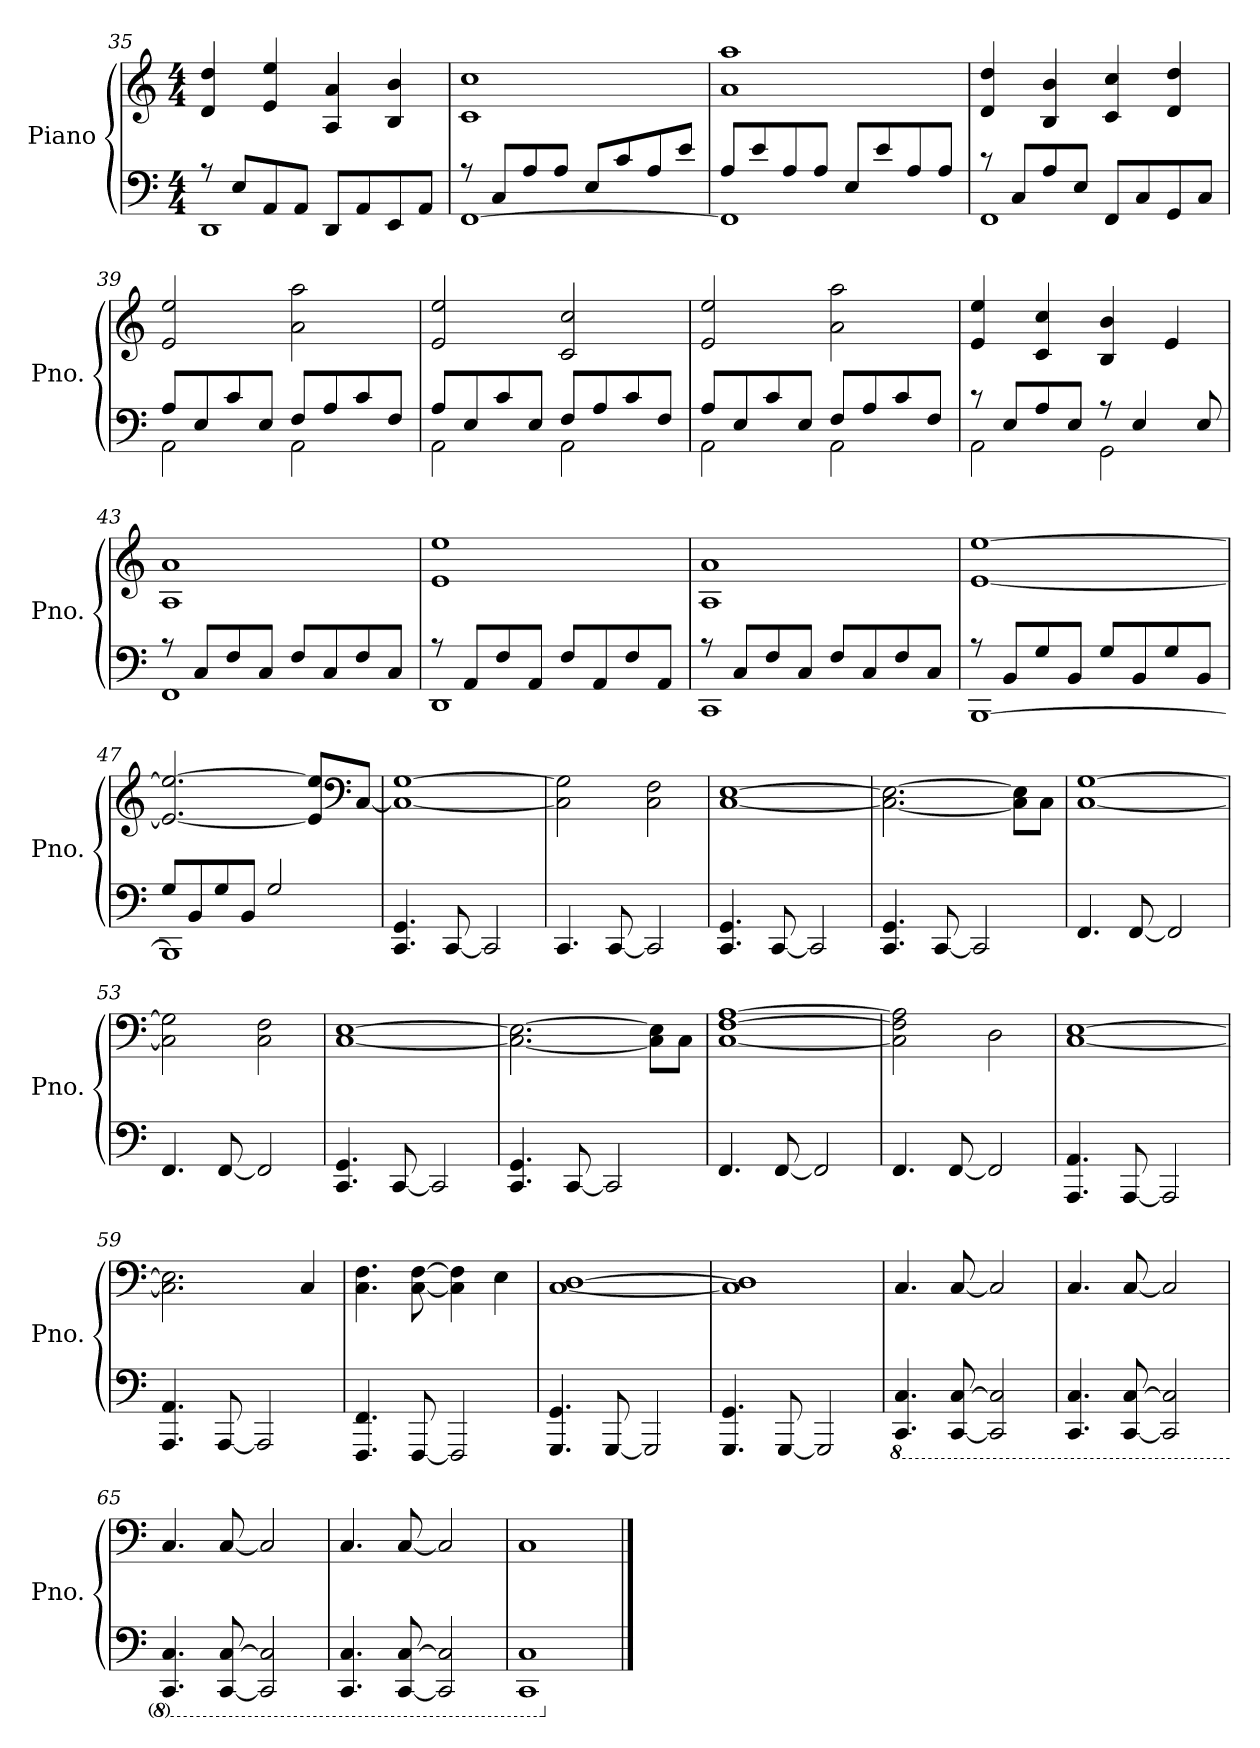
**kern	**kern
*part1	*part1
*staff2	*staff1
*I"Piano	*
*I'Pno.	*
*clefF4	*clefG2
*k[]	*k[]
*M4/4	*M4/4
=35	=35
*^	*
1DD	8rA	4d/ 4dd/
.	8E/L	.
.	8AA/	4e/ 4ee/
.	8AA/J	.
.	8DD/L	4A/ 4a/
.	8AA/	.
.	8EE/	4B/ 4b/
.	8AA/J	.
=36	=36	=36
[1FF	8rA	1c 1cc
.	8C/L	.
.	8A/	.
.	8A/J	.
.	8E/L	.
.	8c/	.
.	8A/	.
.	8e/J	.
!!LO:LB:g=z
=37	=37	=37
1FF]	8A/L	1a 1aa
.	8e/	.
.	8A/	.
.	8A/J	.
.	8E/L	.
.	8e/	.
.	8A/	.
.	8A/J	.
=38	=38	=38
1FF	8rc	4d/ 4dd/
.	8C/L	.
.	8A/	4B/ 4b/
.	8E/J	.
.	8FF/L	4c/ 4cc/
.	8C/	.
.	8GG/	4d/ 4dd/
.	8C/J	.
=39	=39	=39
2AA\	8A/L	2e/ 2ee/
.	8E/	.
.	8c/	.
.	8E/J	.
2AA\	8F/L	2a\ 2aa\
.	8A/	.
.	8c/	.
.	8F/J	.
!!LO:PB:g=z
=40	=40	=40
2AA\	8A/L	2e/ 2ee/
.	8E/	.
.	8c/	.
.	8E/J	.
2AA\	8F/L	2c/ 2cc/
.	8A/	.
.	8c/	.
.	8F/J	.
=41	=41	=41
2AA\	8A/L	2e/ 2ee/
.	8E/	.
.	8c/	.
.	8E/J	.
2AA\	8F/L	2a\ 2aa\
.	8A/	.
.	8c/	.
.	8F/J	.
=42	=42	=42
2AA\	8rc	4e/ 4ee/
.	8E/L	.
.	8A/	4c/ 4cc/
.	8E/J	.
2GG\	8rA	4B/ 4b/
.	4E/	.
.	.	4e/
.	8E/	.
!!LO:LB:g=z
=43	=43	=43
1FF	8rA	1A 1a
.	8C/L	.
.	8F/	.
.	8C/J	.
.	8F/L	.
.	8C/	.
.	8F/	.
.	8C/J	.
=44	=44	=44
1DD	8rA	1e 1ee
.	8AA/L	.
.	8F/	.
.	8AA/J	.
.	8F/L	.
.	8AA/	.
.	8F/	.
.	8AA/J	.
=45	=45	=45
1CC	8rA	1A 1a
.	8C/L	.
.	8F/	.
.	8C/J	.
.	8F/L	.
.	8C/	.
.	8F/	.
.	8C/J	.
!!LO:LB:g=z
=46	=46	=46
[1BBB	8rA	[1e [1ee
.	8BB/L	.
.	8G/	.
.	8BB/J	.
.	8G/L	.
.	8BB/	.
.	8G/	.
.	8BB/J	.
=47	=47	=47
1BBB]	8G/L	2.e/_ 2.ee/_
.	8BB/	.
.	8G/	.
.	8BB/J	.
.	2G/	.
.	.	8e/] 8ee/]L
*	*	*clefF4
.	.	[8C/J
*v	*v	*
!!LO:LB:g=z
=48	=48
4.CC/ 4.GG/	1C_ [1G
[8CC/	.
2CC/]	.
=49	=49
4.CC/	2C\] 2G\]
[8CC/	.
2CC/]	2C\ 2F\
=50	=50
4.CC/ 4.GG/	[1C [1E
[8CC/	.
2CC/]	.
=51	=51
4.CC/ 4.GG/	2.C\_ 2.E\_
[8CC/	.
2CC/]	.
.	8C\] 8E\]L
.	8C\J
!!LO:LB:g=z
=52	=52
4.FF/	[1C [1G
[8FF/	.
2FF/]	.
=53	=53
4.FF/	2C\] 2G\]
[8FF/	.
2FF/]	2C\ 2F\
=54	=54
4.CC/ 4.GG/	[1C [1E
[8CC/	.
2CC/]	.
=55	=55
4.CC/ 4.GG/	2.C\_ 2.E\_
[8CC/	.
2CC/]	.
.	8C\] 8E\]L
.	8C\J
!!LO:PB:g=z
=56	=56
4.FF/	[1C [1F [1A
[8FF/	.
2FF/]	.
=57	=57
4.FF/	2C\] 2F\] 2A\]
[8FF/	.
2FF/]	2D\
=58	=58
4.AAA/ 4.AA/	[1C [1E
[8AAA/	.
2AAA/]	.
=59	=59
4.AAA/ 4.AA/	2.C\] 2.E\]
[8AAA/	.
2AAA/]	.
.	4C/
!!LO:LB:g=z
=60	=60
4.FFF/ 4.FF/	4.C\ 4.F\
[8FFF/	[8C\ [8F\
2FFF/]	4C\] 4F\]
.	4E\
=61	=61
4.GGG/ 4.GG/	[1C [1D
[8GGG/	.
2GGG/]	.
=62	=62
4.GGG/ 4.GG/	1C] 1D]
[8GGG/	.
2GGG/]	.
!!LO:LB:g=z
=63	=63
*8ba	*
4.CCC/ 4.CC/	4.C/
[8CCC/ [8CC/	[8C/
2CCC/] 2CC/]	2C/]
=64	=64
4.CCC/ 4.CC/	4.C/
[8CCC/ [8CC/	[8C/
2CCC/] 2CC/]	2C/]
=65	=65
4.CCC/ 4.CC/	4.C/
[8CCC/ [8CC/	[8C/
2CCC/] 2CC/]	2C/]
=66	=66
4.CCC/ 4.CC/	4.C/
[8CCC/ [8CC/	[8C/
2CCC/] 2CC/]	2C/]
=67	=67
1CCC 1CC	1C
*X8ba	*
==	==
*-	*-
